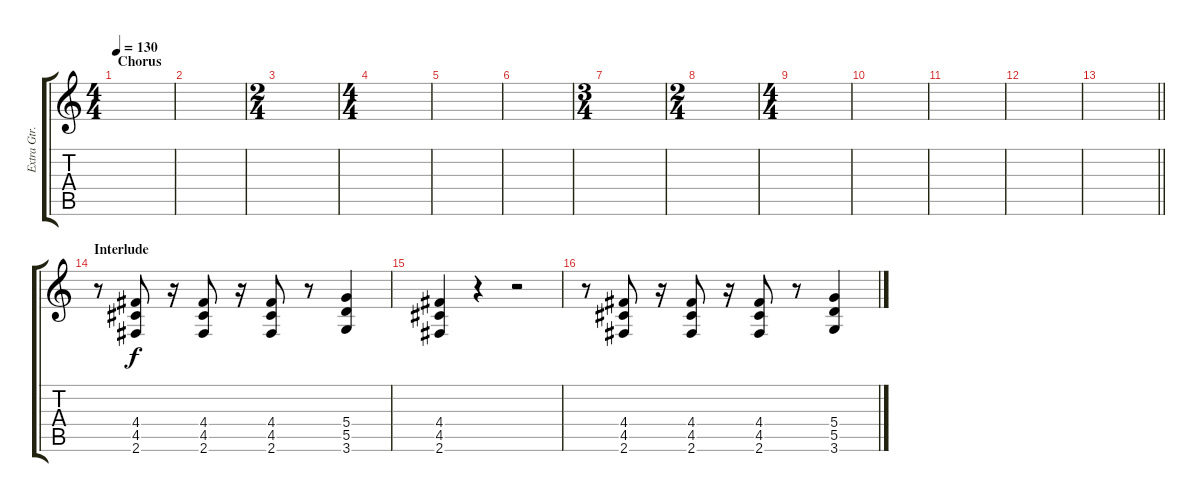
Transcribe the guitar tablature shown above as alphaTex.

\track ("Extra Gtr." "Extra Gtr.") {instrument distortionguitar}
\staff {score tabs}
\tuning (E4 B3 G3 D3 A2 E2) {hide}
\ts (4 4)
\section ("" "Chorus")
\tempo 130
\clef g2
\ks c
|
|
\ts (2 4)
|
\ts (4 4)
|
|
|
\ts (3 4)
|
\ts (2 4)
|
\ts (4 4)
|
|
|
|
\barLineRight lightlight
|
\section ("" "Interlude")
r.8 (4.4 4.5 2.6).8 r.16 (4.4 4.5 2.6).8 r.16 (4.4 4.5 2.6).8 r.8 (5.4 5.5 3.6).4 |
(4.4 4.5 2.6).4 r.4 r.2 |
r.8 (4.4 4.5 2.6).8 r.16 (4.4 4.5 2.6).8 r.16 (4.4 4.5 2.6).8 r.8 (5.4 5.5 3.6).4
